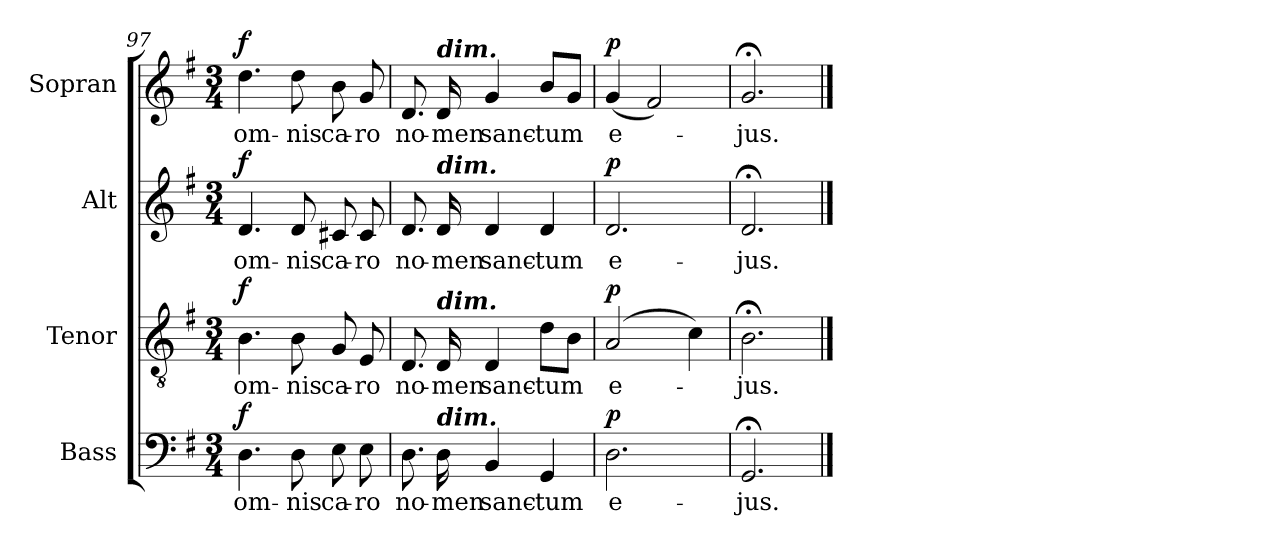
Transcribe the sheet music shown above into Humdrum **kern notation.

**kern	**text	**dynam	**kern	**text	**dynam	**kern	**text	**dynam	**kern	**text	**dynam
*part4	*part4	*part4	*part3	*part3	*part3	*part2	*part2	*part2	*part1	*part1	*part1
*staff4	*staff4	*staff4	*staff3	*staff3	*staff3	*staff2	*staff2	*staff2	*staff1	*staff1	*staff1
*I"Bass	*	*	*I"Tenor	*	*	*I"Alt	*	*	*I"Sopran	*	*
*I'B.	*	*	*I'T.	*	*	*I'A.	*	*	*I'S.	*	*
*clefF4	*	*	*clefGv2	*	*	*clefG2	*	*	*clefG2	*	*
*k[f#]	*	*	*k[f#]	*	*	*k[f#]	*	*	*k[f#]	*	*
*G:	*	*	*G:	*	*	*G:	*	*	*G:	*	*
*M3/4	*	*	*M3/4	*	*	*M3/4	*	*	*M3/4	*	*
=97	=97	=97	=97	=97	=97	=97	=97	=97	=97	=97	=97
!	!LO:LY:b	!LO:DY:a	!	!LO:LY:b	!LO:DY:a	!	!LO:LY:b	!LO:DY:a	!	!LO:LY:b	!LO:DY:a
4.D\	om-	f	4.B\	om-	f	4.d/	om-	f	4.dd\	om-	f
!	!LO:LY:b	!	!	!LO:LY:b	!	!	!LO:LY:b	!	!	!LO:LY:b	!
8D\	-nis	.	8B\	-nis	.	8d/	-nis	.	8dd\	-nis	.
!	!LO:LY:b	!	!	!LO:LY:b	!	!	!LO:LY:b	!	!	!LO:LY:b	!
8E\	ca-	.	8G/	ca-	.	8c#X/	ca-	.	8b\	ca-	.
!	!LO:LY:b	!	!	!LO:LY:b	!	!	!LO:LY:b	!	!	!LO:LY:b	!
8E\	-ro	.	8E/	-ro	.	8c#/	-ro	.	8g/	-ro	.
=98	=98	=98	=98	=98	=98	=98	=98	=98	=98	=98	=98
!	!LO:LY:b	!	!	!LO:LY:b	!	!	!LO:LY:b	!	!	!LO:LY:b	!
8.D\	no-	.	8.D/	no-	.	8.d/	no-	.	8.d/	no-	.
!	!	!	!	!	!	!	!	!	!LO:TX:a:Bi:t=dim.	!	!
!	!	!	!	!	!	!LO:TX:a:Bi:t=dim.	!	!	!	!	!
!	!	!	!LO:TX:a:Bi:t=dim.	!	!	!	!	!	!	!	!
!LO:TX:a:Bi:t=dim.	!	!	!	!	!	!	!	!	!	!	!
!	!LO:LY:b	!	!	!LO:LY:b	!	!	!LO:LY:b	!	!	!LO:LY:b	!
16D\	-men	.	16D/	-men	.	16d/	-men	.	16d/	-men	.
!	!LO:LY:b	!	!	!LO:LY:b	!	!	!LO:LY:b	!	!	!LO:LY:b	!
4BB/	sanc-	.	4D/	sanc-	.	4d/	sanc-	.	4g/	sanc-	.
!	!LO:LY:b	!	!	!LO:LY:b	!	!	!LO:LY:b	!	!	!LO:LY:b	!
4GG/	-tum	.	8d\L	-tum	.	4d/	-tum	.	8b/L	-tum	.
.	.	.	8B\J	.	.	.	.	.	8g/J	.	.
=99	=99	=99	=99	=99	=99	=99	=99	=99	=99	=99	=99
!	!LO:LY:b	!LO:DY:a	!	!LO:LY:b	!LO:DY:a	!	!LO:LY:b	!LO:DY:a	!	!LO:LY:b	!LO:DY:a
2.D\	e-	p	(2A/	e-	p	2.d/	e-	p	(<4g/	e-	p
.	.	.	.	.	.	.	.	.	2f#/)	.	.
.	.	.	4c\)	.	.	.	.	.	.	.	.
=100	=100	=100	=100	=100	=100	=100	=100	=100	=100	=100	=100
!	!LO:LY:b	!	!	!LO:LY:b	!	!	!LO:LY:b	!	!	!LO:LY:b	!
2.GG;</	-jus.	.	2.B;<\	-jus.	.	2.d;</	-jus.	.	2.g;</	-jus.	.
==	==	==	==	==	==	==	==	==	==	==	==
*-	*-	*-	*-	*-	*-	*-	*-	*-	*-	*-	*-
